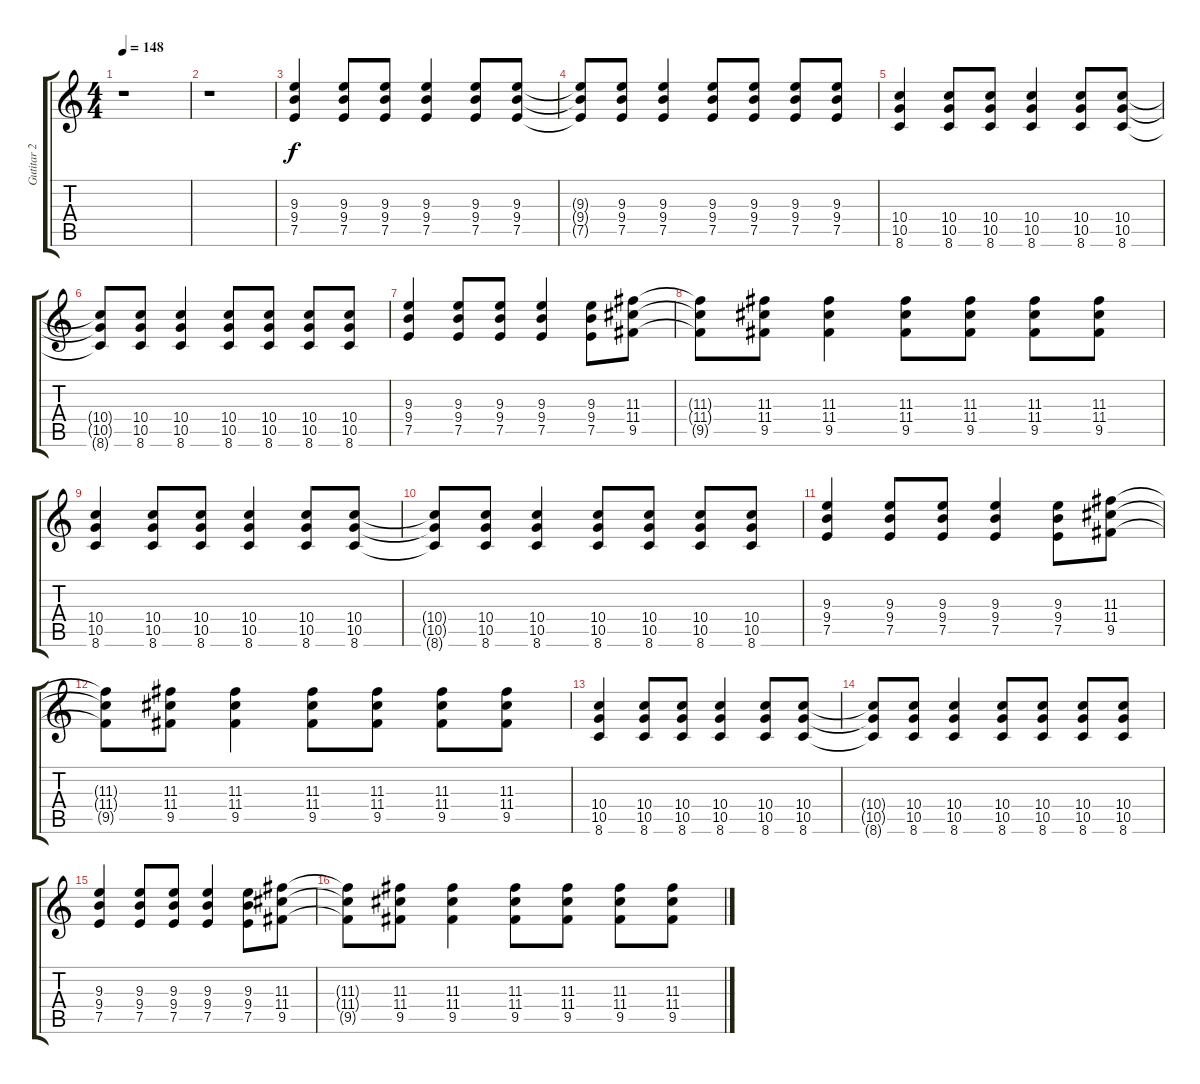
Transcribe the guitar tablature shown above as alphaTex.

\track ("Gutitar 2" "Gutitar 2") {instrument overdrivenguitar}
\staff {score tabs}
\tuning (E4 B3 G3 D3 A2 E2) {hide}
\ts (4 4)
\tempo 148
\clef g2
\ks c
r.1{dy f instrument overdrivenguitar} |
r.1 |
(9.3 9.4 7.5).4 (9.3 9.4 7.5).8 (9.3 9.4 7.5).8 (9.3 9.4 7.5).4 (9.3 9.4 7.5).8 (9.3 9.4 7.5).8 |
(9.3{t} 9.4{t} 7.5{t}).8 (9.3 9.4 7.5).8 (9.3 9.4 7.5).4 (9.3 9.4 7.5).8 (9.3 9.4 7.5).8 (9.3 9.4 7.5).8 (9.3 9.4 7.5).8 |
(10.4 10.5 8.6).4 (10.4 10.5 8.6).8 (10.4 10.5 8.6).8 (10.4 10.5 8.6).4 (10.4 10.5 8.6).8 (10.4 10.5 8.6).8 |
(10.4{t} 10.5{t} 8.6{t}).8 (10.4 10.5 8.6).8 (10.4 10.5 8.6).4 (10.4 10.5 8.6).8 (10.4 10.5 8.6).8 (10.4 10.5 8.6).8 (10.4 10.5 8.6).8 |
(9.3 9.4 7.5).4 (9.3 9.4 7.5).8 (9.3 9.4 7.5).8 (9.3 9.4 7.5).4 (9.3 9.4 7.5).8 (11.3 11.4 9.5).8 |
(11.3{t} 11.4{t} 9.5{t}).8 (11.3 11.4 9.5).8 (11.3 11.4 9.5).4 (11.3 11.4 9.5).8 (11.3 11.4 9.5).8 (11.3 11.4 9.5).8 (11.3 11.4 9.5).8 |
(10.4 10.5 8.6).4 (10.4 10.5 8.6).8 (10.4 10.5 8.6).8 (10.4 10.5 8.6).4 (10.4 10.5 8.6).8 (10.4 10.5 8.6).8 |
(10.4{t} 10.5{t} 8.6{t}).8 (10.4 10.5 8.6).8 (10.4 10.5 8.6).4 (10.4 10.5 8.6).8 (10.4 10.5 8.6).8 (10.4 10.5 8.6).8 (10.4 10.5 8.6).8 |
(9.3 9.4 7.5).4 (9.3 9.4 7.5).8 (9.3 9.4 7.5).8 (9.3 9.4 7.5).4 (9.3 9.4 7.5).8 (11.3 11.4 9.5).8 |
(11.3{t} 11.4{t} 9.5{t}).8 (11.3 11.4 9.5).8 (11.3 11.4 9.5).4 (11.3 11.4 9.5).8 (11.3 11.4 9.5).8 (11.3 11.4 9.5).8 (11.3 11.4 9.5).8 |
(10.4 10.5 8.6).4 (10.4 10.5 8.6).8 (10.4 10.5 8.6).8 (10.4 10.5 8.6).4 (10.4 10.5 8.6).8 (10.4 10.5 8.6).8 |
(10.4{t} 10.5{t} 8.6{t}).8 (10.4 10.5 8.6).8 (10.4 10.5 8.6).4 (10.4 10.5 8.6).8 (10.4 10.5 8.6).8 (10.4 10.5 8.6).8 (10.4 10.5 8.6).8 |
(9.3 9.4 7.5).4 (9.3 9.4 7.5).8 (9.3 9.4 7.5).8 (9.3 9.4 7.5).4 (9.3 9.4 7.5).8 (11.3 11.4 9.5).8 |
(11.3{t} 11.4{t} 9.5{t}).8 (11.3 11.4 9.5).8 (11.3 11.4 9.5).4 (11.3 11.4 9.5).8 (11.3 11.4 9.5).8 (11.3 11.4 9.5).8 (11.3 11.4 9.5).8
